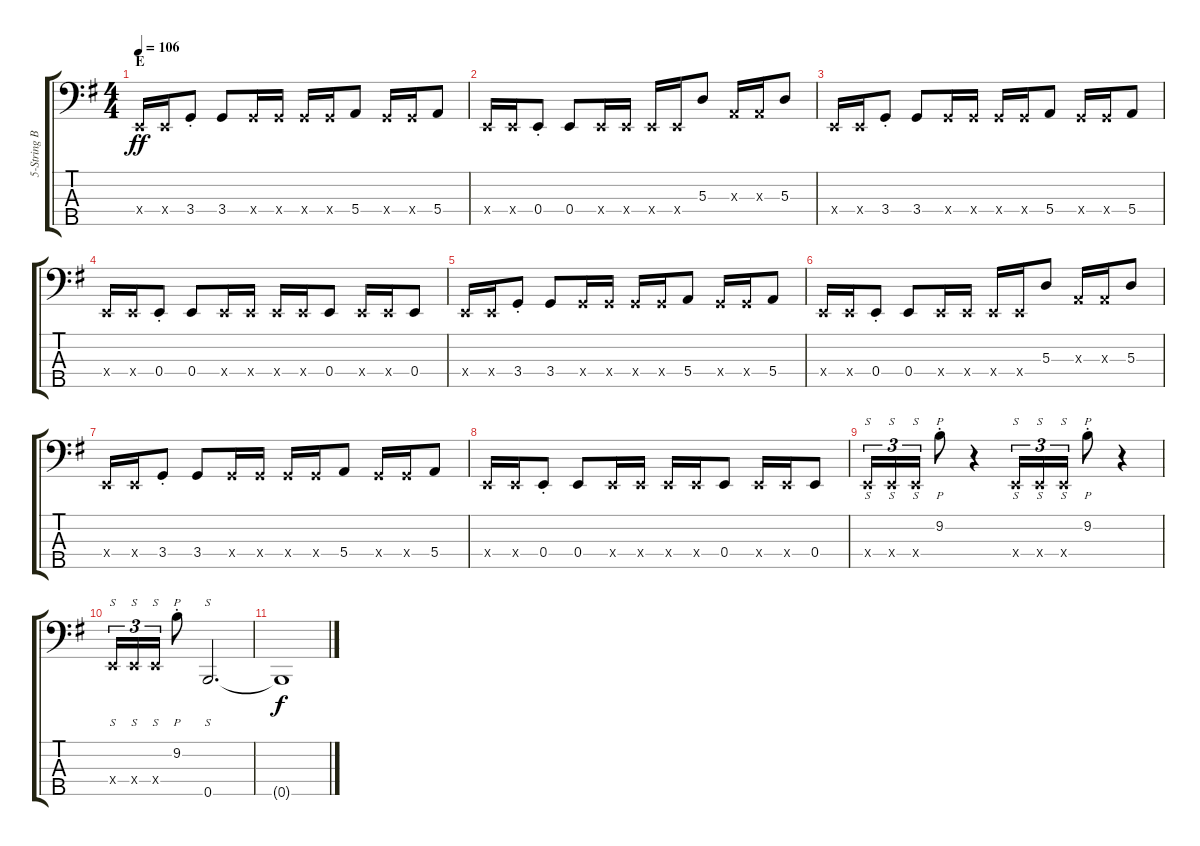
\track ("5-String Bass" "5-String B") {instrument slapbass1}
\staff {score tabs}
\tuning (G2 D2 A1 E1 B0) {hide}
\ts (4 4)
\section ("" "E")
\tempo 106
\clef f4
\ks g
0.4{x}.16{dy ff} 0.4{x}.16 3.4{st}.8 3.4.8 3.4{x}.16 3.4{x}.16 3.4{x}.16 3.4{x}.16 5.4.8 3.4{x}.16 3.4{x}.16 5.4.8 |
0.4{x}.16 0.4{x}.16 0.4{st}.8 0.4.8 0.4{x}.16 0.4{x}.16 0.4{x}.16 0.4{x}.16 5.3.8 0.3{x}.16 0.3{x}.16 5.3.8 |
0.4{x}.16 0.4{x}.16 3.4{st}.8 3.4.8 3.4{x}.16 3.4{x}.16 3.4{x}.16 3.4{x}.16 5.4.8 3.4{x}.16 3.4{x}.16 5.4.8 |
0.4{x}.16 0.4{x}.16 0.4{st}.8 0.4.8 0.4{x}.16 0.4{x}.16 0.4{x}.16 0.4{x}.16 0.4.8 0.4{x}.16 0.4{x}.16 0.4.8 |
0.4{x}.16 0.4{x}.16 3.4{st}.8 3.4.8 3.4{x}.16 3.4{x}.16 3.4{x}.16 3.4{x}.16 5.4.8 3.4{x}.16 3.4{x}.16 5.4.8 |
0.4{x}.16 0.4{x}.16 0.4{st}.8 0.4.8 0.4{x}.16 0.4{x}.16 0.4{x}.16 0.4{x}.16 5.3.8 0.3{x}.16 0.3{x}.16 5.3.8 |
0.4{x}.16 0.4{x}.16 3.4{st}.8 3.4.8 3.4{x}.16 3.4{x}.16 3.4{x}.16 3.4{x}.16 5.4.8 3.4{x}.16 3.4{x}.16 5.4.8 |
0.4{x}.16 0.4{x}.16 0.4{st}.8 0.4.8 0.4{x}.16 0.4{x}.16 0.4{x}.16 0.4{x}.16 0.4.8 0.4{x}.16 0.4{x}.16 0.4.8 |
0.4{x}.16{s tu (3 2) instrument slapbass1} 0.4{x}.16{s tu (3 2)} 0.4{x}.16{s tu (3 2)} 9.2{st}.8{p} r.4 0.4{x}.16{s tu (3 2)} 0.4{x}.16{s tu (3 2)} 0.4{x}.16{s tu (3 2)} 9.2{st}.8{p} r.4 |
0.4{x}.16{s tu (3 2)} 0.4{x}.16{s tu (3 2)} 0.4{x}.16{s tu (3 2)} 9.2{st}.8{p} 0.5.2{s d} |
0.5{t}.1{dy f}
